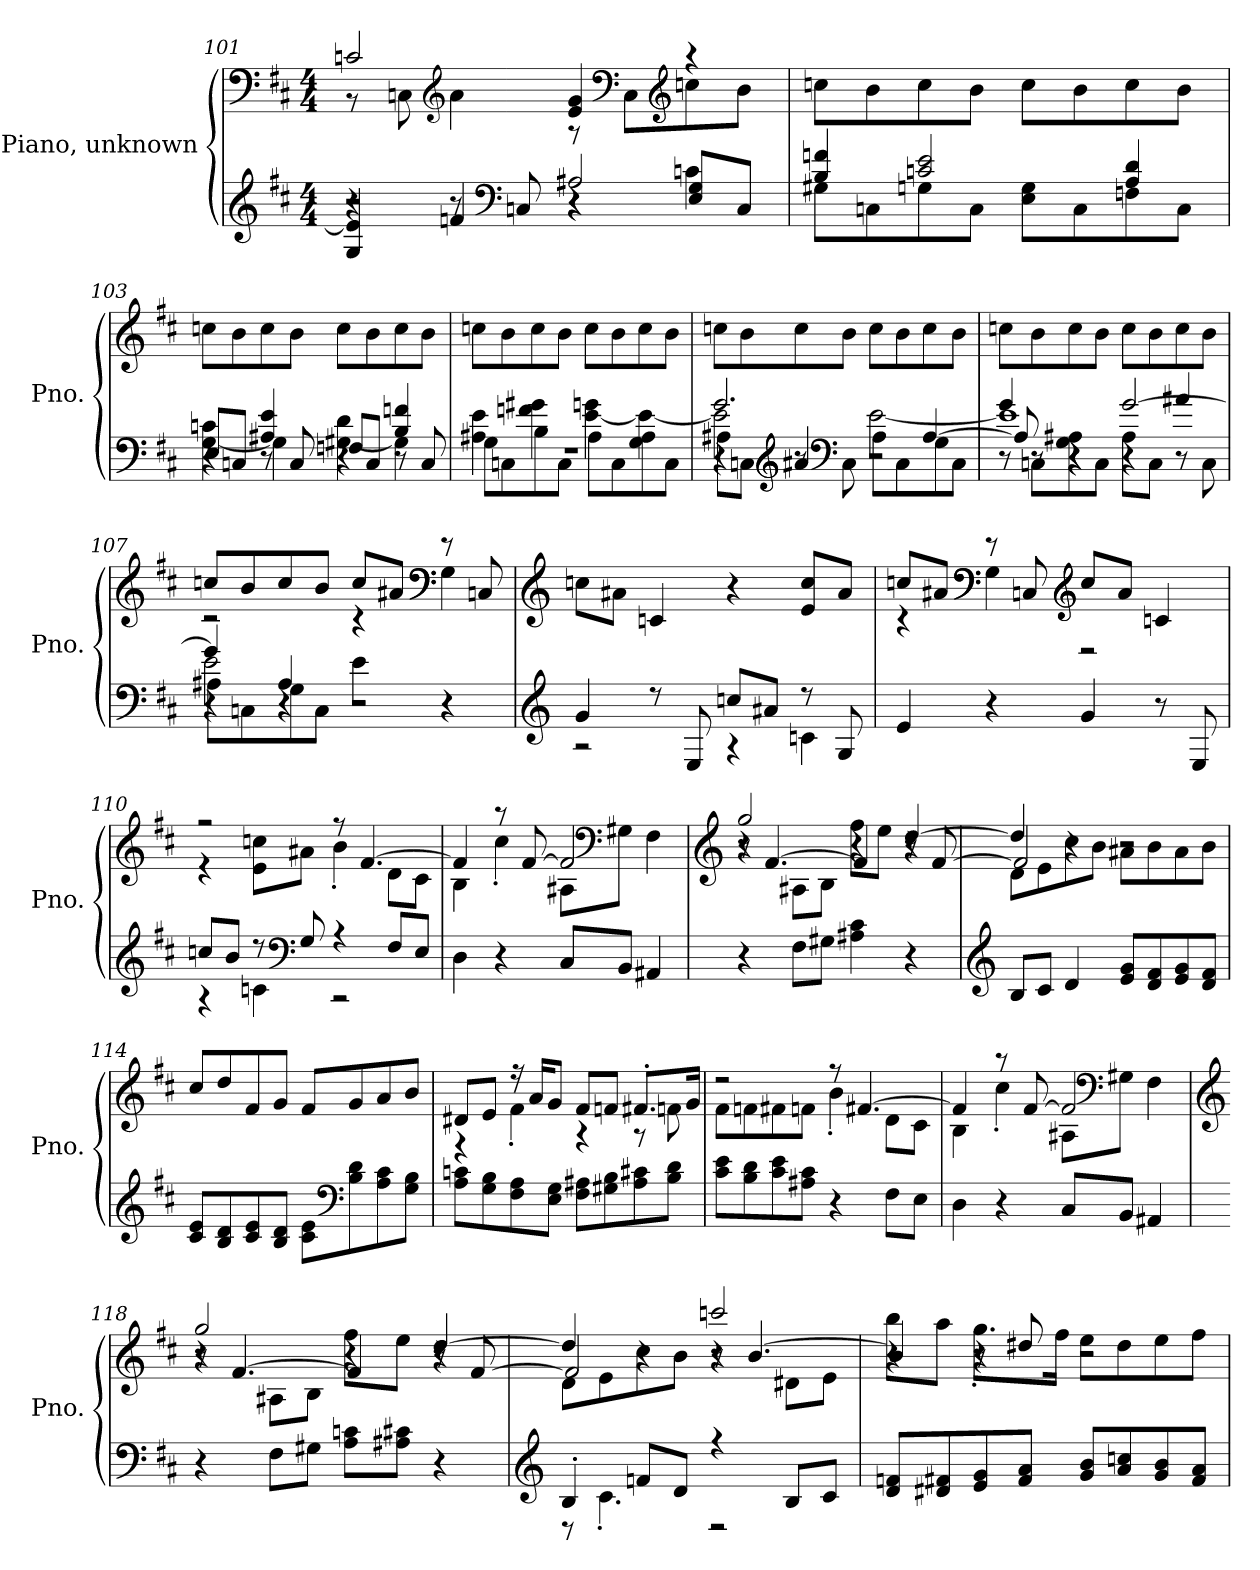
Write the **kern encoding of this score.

**kern	**kern
*part1	*part1
*staff2	*staff1
*I"Piano, unknown	*
*I'Pno.	*
*clefG2	*clefF4
*k[f#c#]	*k[f#c#]
*M4/4	*M4/4
=101	=101
*^	*^
*	*^	*	*
4r	2r	4G/ 4e/]	2cn/	8r
.	.	.	.	8Cn\
*	*	*	*clefG2	*
4fn/	.	8r	.	4a\
*clefF4	*	*	*	*
.	.	8Cn/	.	.
2A#X/	4r	4r	4e/ 4g/	8r
*	*	*	*clefF4	*
.	.	.	.	8C\L
*	*	*	*clefG2	*
.	4cn\	8E/ 8G/L	4r	8ccn\
.	.	8C/J	.	8b\J
*	*v	*v	*	*
*	*	*v	*v
=102	=102	=102
4B/ 4fn/	8G#X\L	8ccn\L
.	8Cn\	8b\
2cn/ 2e/	8Gn\	8cc\
.	8C\J	8b\J
.	8E\ 8G\L	8cc\L
.	8C\	8b\
4A/ 4d/	8Fn\	8cc\
.	8C\J	8b\J
!!LO:LB:g=z
=103	=103	=103
*	*^	*
4r	[4G\ 4cn\	8E/L	8ccn\L
.	.	8Cn/J	8b\
4A#X/ 4e/	4G\]	8r	8cc\
.	.	8C/	8b\J
4r	[4G#X\ 4d\	8Fn/L	8cc\L
.	.	8C/J	8b\
4B/ 4fn/	4G#\]	8r	8cc\
.	.	8C/	8b\J
=104	=104	=104	=104
1r	4A#X\ 4e\	8G\L	8ccn\L
.	.	8Cn\	8b\
.	4fn\ 4g#X\	8B\	8cc\
.	.	8C\J	8b\J
.	[4e\ 4gn\	8A#\L	8cc\L
.	.	8C\	8b\
.	4e\_	8G\ 8A#\	8cc\
.	.	8C\J	8b\J
=105	=105	=105	=105
*	*	*^	*
4r	2e\]	2.g/	8A#X\L	8ccn\L
.	.	.	8Cn\J	8b\
*clefG2	*	*	*	*
4a#X/	.	.	8r	8cc\
*clefF4	*	*	*	*
.	.	.	8C\	8b\J
2r	[2e\	.	8A#\L	8cc\L
.	.	.	8C\	8b\
.	.	[4A#/	8G\	8cc\
.	.	.	8C\J	8b\J
!!LO:PB:g=z
=106	=106	=106	=106	=106
4g/	1e]	8A#/]	8r	8ccn\L
.	.	8r	8Cn\L	8b\
4r	.	4r	8G\ 8A#X\	8cc\
.	.	.	8C\J	8b\J
[2g/	.	4r	8A#\L	8cc\L
.	.	.	8C\J	8b\
.	.	4a#X/	8r	8cc\
.	.	.	8C\	8b\J
=107	=107	=107	=107	=107
*	*	*	*	*^
4g/]	2e\	4r	8A#X\L	8ccn/L	2r
.	.	.	8Cn\	8b/	.
4r	.	4A#/	8G\	8cc/	.
.	.	.	8C\J	8b/J	.
2r	2r	2r	4e\	8cc/L	4r
.	.	.	.	8a#X/J	.
*	*	*	*	*clefF4	*
.	.	.	4r	8r	4G\
.	.	.	.	8Cn/	.
*v	*v	*v	*v	*	*
*	*v	*v
=108	=108
*clefG2	*clefG2
*^	*
4g/	2r	8ccn\L
.	.	8a#X\J
8r	.	4cn/
8E/	.	.
8ccn/L	4r	4r
8a#X/J	.	.
8r	4cn\	8e/ 8cc/L
8G/	.	8a#/J
*v	*v	*
!!LO:LB:g=z
=109	=109
*	*^
4e/	8ccn/L	4r
.	8a#X/J	.
*	*clefF4	*
4r	8r	4G\
.	8Cn/	.
*	*clefG2	*
4g/	8cc/L	2r
.	8a#/J	.
8r	4cn/	.
8E/	.	.
=110	=110	=110
*^	*	*
8ccn/L	4r	2r	4r
8b/J	.	.	.
8r	4cn\	.	8e\ 8ccn\L
*clefF4	*	*	*
8G/	.	.	8a#X\J
4r	2r	8r	4b'\
.	.	[4.f#/	.
8F#/L	.	.	8d\L
8E/J	.	.	8c#\J
*v	*v	*	*
=111	=111	=111
4D\	4f#/]	4B\
4r	8r	4cc#'\
.	[8f#/	.
8C#/L	2f#/]	8A#X\L
*	*clefF4	*
8BB/J	.	8G#X\J
4AA#X/	.	4F#\
*	*v	*v
!!LO:LB:g=z
=112	=112
*	*clefG2
*	*^
*	*	*^
4r	2gg/	4r	8r
.	.	.	[4.f#/
8F#\L	.	8A#X\L	.
8G#X\J	.	8B\J	.
4A#X\ 4c#\	4r	8ff#\L	4f#/]
.	.	8ee\J	.
4r	[4dd/	4r	8r
.	.	.	[8f#/
=113	=113	=113	=113
*clefG2	*	*	*
8B/L	4dd/]	8d\L	2f#/]
8c#/J	.	8e\	.
4d/	4r	8cc#\	.
.	.	8b\J	.
8e/ 8g/L	2r	8a#X\L	2r
8d/ 8f#/	.	8b\	.
8e/ 8g/	.	8a#\	.
8d/ 8f#/J	.	8b\J	.
*	*v	*v	*v
=114	=114
8c#/ 8e/L	8cc#/L
8B/ 8d/	8dd/
8c#/ 8e/	8f#/
8B/ 8d/J	8g/J
8c#\ 8e\L	8f#/L
*clefF4	*
8B\ 8d\	8g/
8A\ 8c#\	8a/
8G\ 8B\J	8b/J
!!LO:LB:g=z
=115	=115
*	*^
8A\ 8cn\L	8d#X/L	4r
8G\ 8B\	8e/J	.
8F#\ 8A\	16r	4f#'\
.	16a/KL	.
8E\ 8G\J	8g/J	.
8F#\ 8A#X\L	8f#/L	4r
8G#X\ 8B\	8fn/J	.
8A#\ 8c#X\	8.f#X'/L	8r
8B\ 8d\J	.	8fn\
.	16g/Jk	.
=116	=116	=116
8c#\ 8e\L	2r	8f#\L
8B\ 8d\	.	8fn\
8c#\ 8e\	.	8f#X\
8A#X\ 8c#\J	.	8fn\J
4r	8r	4b'\
.	[4.f#X/	.
8F#\L	.	8d\L
8E\J	.	8c#\J
=117	=117	=117
4D\	4f#/]	4B\
4r	8r	4cc#'\
.	[8f#/	.
8C#/L	2f#/]	8A#X\L
*	*clefF4	*
8BB/J	.	8G#X\J
4AA#X/	.	4F#\
*	*v	*v
!!LO:LB:g=z
=118	=118
*	*clefG2
*	*^
*	*	*^
4r	2gg/	4r	8r
.	.	.	[4.f#/
8F#\L	.	8A#X\L	.
8G#X\J	.	8B\J	.
8A\ 8cn\L	4r	8ff#\L	4f#/]
8A#X\ 8c#X\J	.	8ee\J	.
4r	[4dd/	4r	8r
.	.	.	[8f#/
=119	=119	=119	=119
*clefG2	*	*	*
*^	*	*	*
4B'/	8r	4dd/]	8d\L	2f#/]
.	4.c#'\	.	8e\	.
8fn/L	.	4r	8cc#\	.
8d/J	.	.	8b\J	.
4r	2r	2cccn/	4r	8r
.	.	.	.	[4.b/
8B/L	.	.	8d#X\L	.
8c#/J	.	.	8e\J	.
*v	*v	*	*	*
=120	=120	=120	=120
8d/ 8fn/L	4r	8bb\L	4b/]
8d#X/ 8f#X/	.	8aa\J	.
8e/ 8g/	8r	8.gg'\L	4r
8f#/ 8a/J	8dd#X/	.	.
.	.	16ff#\Jk	.
8g/ 8b/L	2r	8ee\L	2r
8a/ 8ccn/	.	8dd#\	.
8g/ 8b/	.	8ee\	.
8f#/ 8a/J	.	8ff#\J	.
*	*v	*v	*v
=	=
*-	*-
